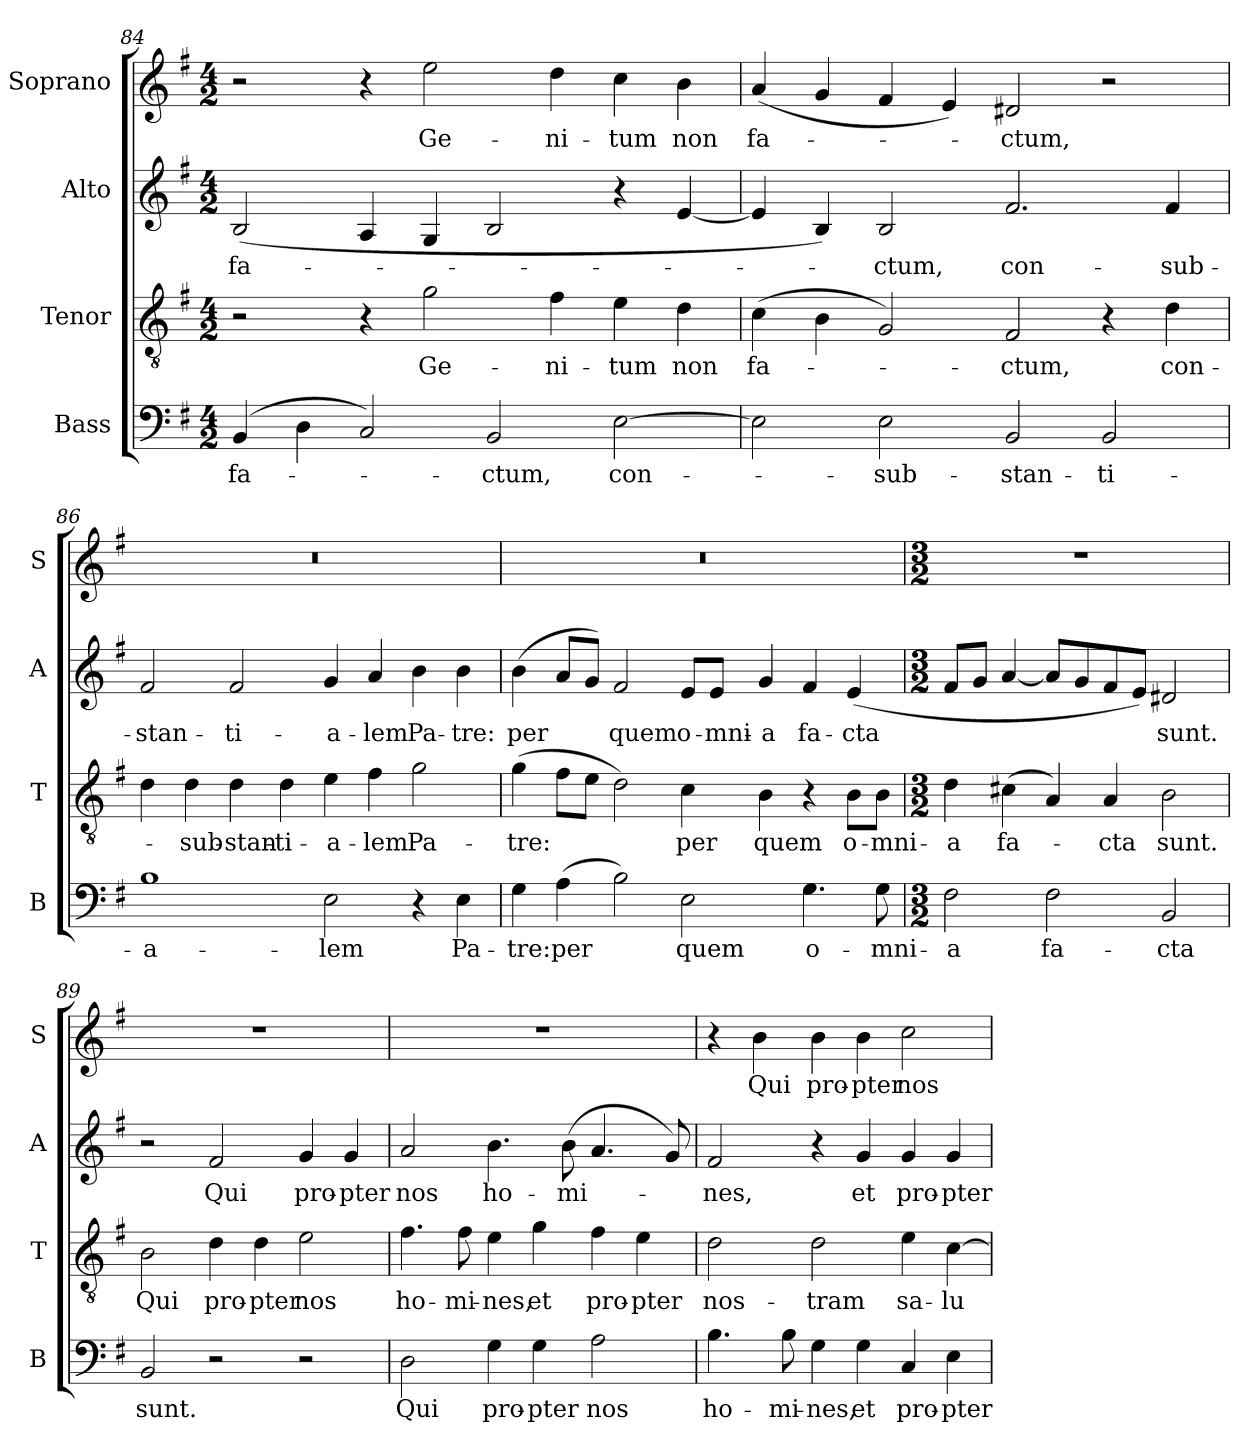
**kern	**text	**kern	**text	**kern	**text	**kern	**text
*part4	*part4	*part3	*part3	*part2	*part2	*part1	*part1
*staff4	*staff4	*staff3	*staff3	*staff2	*staff2	*staff1	*staff1
*I"Bass	*	*I"Tenor	*	*I"Alto	*	*I"Soprano	*
*I'B	*	*I'T	*	*I'A	*	*I'S	*
!!LO:PB:g=z
*clefF4	*	*clefGv2	*	*clefG2	*	*clefG2	*
*k[f#]	*	*k[f#]	*	*k[f#]	*	*k[f#]	*
*G:	*	*G:	*	*G:	*	*G:	*
*M4/2	*	*M4/2	*	*M4/2	*	*M4/2	*
=84	=84	=84	=84	=84	=84	=84	=84
!	!LO:LY:b	!	!	!	!LO:LY:b	!	!
(>4BB/	fa-	2r	.	(>2B/	fa-	2r	.
4D\	.	.	.	.	.	.	.
2C/)	.	4r	.	4A/	.	4r	.
!	!	!	!LO:LY:b	!	!	!	!LO:LY:b
.	.	2g\	Ge-	4G/	.	2ee\	Ge-
!	!LO:LY:b	!	!	!	!	!	!
2BB/	-ctum,	.	.	2B/	.	.	.
!	!	!	!LO:LY:b	!	!	!	!LO:LY:b
.	.	4f#\	-ni-	.	.	4dd\	-ni-
!	!LO:LY:b	!	!LO:LY:b	!	!	!	!LO:LY:b
[2E\	con-	4e\	-tum	4r	.	4cc\	-tum
!	!	!	!LO:LY:b	!	!	!	!LO:LY:b
.	.	4d\	non	[4e/	.	4b\	non
=85	=85	=85	=85	=85	=85	=85	=85
!	!	!	!LO:LY:b	!	!	!	!LO:LY:b
2E\]	.	(>4c\	fa-	4e/]	.	(<4a/	fa-
.	.	4B\	.	4B/)	.	4g/	.
!	!LO:LY:b	!	!	!	!LO:LY:b	!	!
2E\	-sub-	2G/)	.	2B/	-ctum,	4f#/	.
.	.	.	.	.	.	4e/)	.
!	!LO:LY:b	!	!LO:LY:b	!	!LO:LY:b	!	!LO:LY:b
2BB/	-stan-	2F#/	-ctum,	2.f#/	con-	2d#X/	-ctum,
!	!LO:LY:b	!	!	!	!	!	!
2BB/	-ti-	4r	.	.	.	2r	.
!	!	!	!LO:LY:b	!	!LO:LY:b	!	!
.	.	4d\	con-	4f#/	-sub-	.	.
=86	=86	=86	=86	=86	=86	=86	=86
!	!LO:LY:b	!	!	!	!LO:LY:b	!	!
1B	-a-	4d\	.	2f#/	-stan-	0r	.
!	!	!	!LO:LY:b	!	!	!	!
.	.	4d\	-sub-	.	.	.	.
!	!	!	!LO:LY:b	!	!LO:LY:b	!	!
.	.	4d\	-stan-	2f#/	-ti-	.	.
!	!	!	!LO:LY:b	!	!	!	!
.	.	4d\	-ti-	.	.	.	.
!	!LO:LY:b	!	!LO:LY:b	!	!LO:LY:b	!	!
2E\	-lem	4e\	-a-	4g/	-a-	.	.
!	!	!	!LO:LY:b	!	!LO:LY:b	!	!
.	.	4f#\	-lem	4a/	-lem	.	.
!	!	!	!LO:LY:b	!	!LO:LY:b	!	!
4r	.	2g\	Pa-	4b\	Pa-	.	.
!	!LO:LY:b	!	!	!	!LO:LY:b	!	!
4E\	Pa-	.	.	4b\	-tre:	.	.
!!LO:LB:g=z
=87	=87	=87	=87	=87	=87	=87	=87
!	!LO:LY:b	!	!LO:LY:b	!	!LO:LY:b	!	!
4G\	-tre:	(>4g\	-tre:	(>4b\	per	0r	.
!	!LO:LY:b	!	!	!	!	!	!
(>4A\	per	8f#\L	.	8a/L	.	.	.
.	.	8e\J	.	8g/J)	.	.	.
!	!	!	!	!	!LO:LY:b	!	!
2B\)	.	2d\)	.	2f#/	quem	.	.
!	!LO:LY:b	!	!LO:LY:b	!	!LO:LY:b	!	!
2E\	quem	4c\	per	8e/L	o-	.	.
!	!	!	!	!	!LO:LY:b	!	!
.	.	.	.	8e/J	-mni-	.	.
!	!	!	!LO:LY:b	!	!LO:LY:b	!	!
.	.	4B\	quem	4g/	-a	.	.
!	!LO:LY:b	!	!	!	!LO:LY:b	!	!
4.G\	o-	4r	.	4f#/	fa-	.	.
!	!	!	!LO:LY:b	!	!LO:LY:b	!	!
.	.	8B\L	o-	(<4e/	-cta	.	.
!	!LO:LY:b	!	!LO:LY:b	!	!	!	!
8G\	-mni-	8B\J	-mni-	.	.	.	.
=88	=88	=88	=88	=88	=88	=88	=88
*M3/2	*	*M3/2	*	*M3/2	*	*M3/2	*
!	!LO:LY:b	!	!LO:LY:b	!	!	!	!
2F#\	-a	4d\	-a	8f#/L	.	1.r	.
.	.	.	.	8g/J	.	.	.
!	!	!	!LO:LY:b	!	!	!	!
.	.	(>4c#X\	fa-	[4a/	.	.	.
!	!LO:LY:b	!	!	!	!	!	!
2F#\	fa-	4A/)	.	8a/L]	.	.	.
.	.	.	.	8g/	.	.	.
!	!	!	!LO:LY:b	!	!	!	!
.	.	4A/	-cta	8f#/	.	.	.
.	.	.	.	8e/J)	.	.	.
!	!LO:LY:b	!	!LO:LY:b	!	!LO:LY:b	!	!
2BB/	-cta	2B\	sunt.	2d#X/	sunt.	.	.
=89	=89	=89	=89	=89	=89	=89	=89
!	!LO:LY:b	!	!LO:LY:b	!	!	!	!
2BB/	sunt.	2B\	Qui	2r	.	1.r	.
!	!	!	!LO:LY:b	!	!LO:LY:b	!	!
2r	.	4d\	pro-	2f#/	Qui	.	.
!	!	!	!LO:LY:b	!	!	!	!
.	.	4d\	-pter	.	.	.	.
!	!	!	!LO:LY:b	!	!LO:LY:b	!	!
2r	.	2e\	nos	4g/	pro-	.	.
!	!	!	!	!	!LO:LY:b	!	!
.	.	.	.	4g/	-pter	.	.
!!LO:LB:g=z
=90	=90	=90	=90	=90	=90	=90	=90
!	!LO:LY:b	!	!LO:LY:b	!	!LO:LY:b	!	!
2D\	Qui	4.f#\	ho-	2a/	nos	1.r	.
!	!	!	!LO:LY:b	!	!	!	!
.	.	8f#\	-mi-	.	.	.	.
!	!LO:LY:b	!	!LO:LY:b	!	!LO:LY:b	!	!
4G\	pro-	4e\	-nes,	4.b\	ho-	.	.
!	!LO:LY:b	!	!LO:LY:b	!	!	!	!
4G\	-pter	4g\	et	.	.	.	.
!	!	!	!	!	!LO:LY:b	!	!
.	.	.	.	(>8b\	-mi-	.	.
!	!LO:LY:b	!	!LO:LY:b	!	!	!	!
2A\	nos	4f#\	pro-	4.a/	.	.	.
!	!	!	!LO:LY:b	!	!	!	!
.	.	4e\	-pter	.	.	.	.
.	.	.	.	8g/)	.	.	.
=91	=91	=91	=91	=91	=91	=91	=91
!	!LO:LY:b	!	!LO:LY:b	!	!LO:LY:b	!	!
4.B\	ho-	2d\	nos-	2f#/	-nes,	4r	.
!	!	!	!	!	!	!	!LO:LY:b
.	.	.	.	.	.	4b\	Qui
!	!LO:LY:b	!	!	!	!	!	!
8B\	-mi-	.	.	.	.	.	.
!	!LO:LY:b	!	!LO:LY:b	!	!	!	!LO:LY:b
4G\	-nes,	2d\	-tram	4r	.	4b\	pro-
!	!LO:LY:b	!	!	!	!LO:LY:b	!	!LO:LY:b
4G\	et	.	.	4g/	et	4b\	-pter
!	!LO:LY:b	!	!LO:LY:b	!	!LO:LY:b	!	!LO:LY:b
4C/	pro-	4e\	sa-	4g/	pro-	2cc\	nos
!	!LO:LY:b	!	!LO:LY:b	!	!LO:LY:b	!	!
4E\	-pter	[4c\	-lu-	4g/	-pter	.	.
=	=	=	=	=	=	=	=
*-	*-	*-	*-	*-	*-	*-	*-
